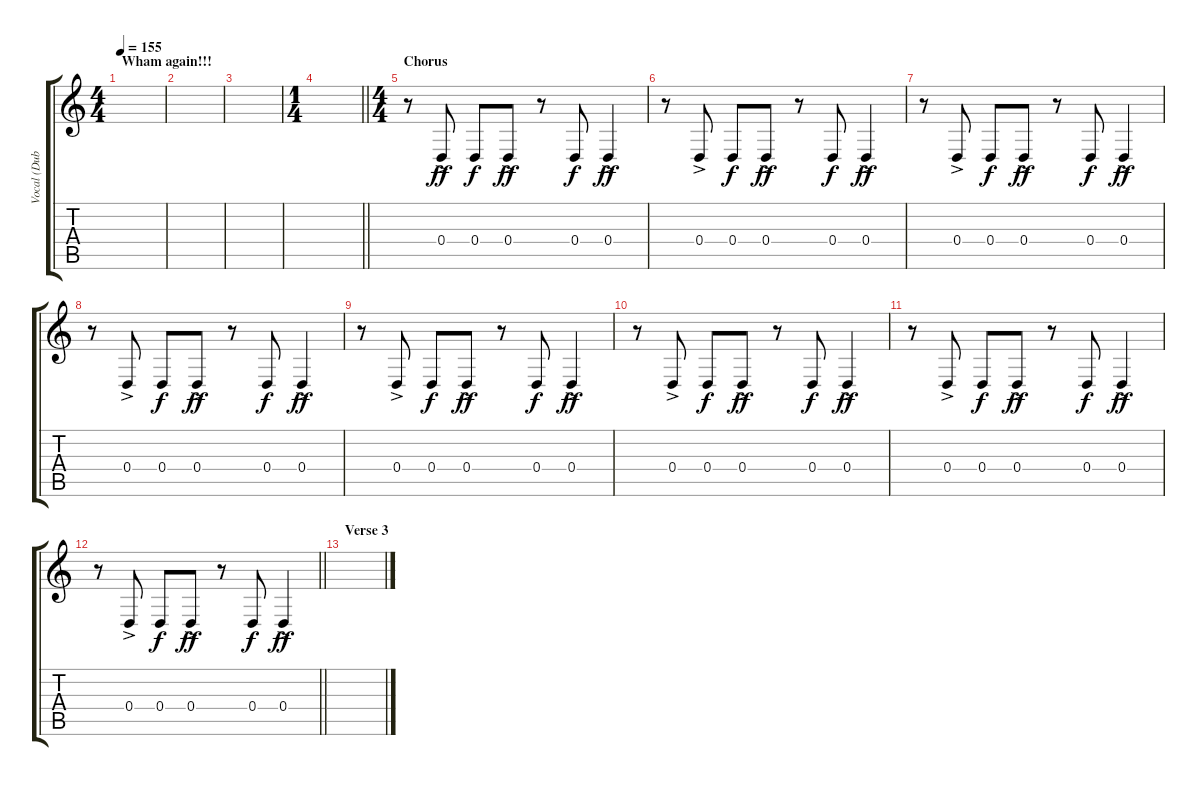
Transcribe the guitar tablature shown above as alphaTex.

\track ("Vocal (Dub + back vocals)" "Vocal (Dub") {instrument trumpet}
\staff {score tabs}
\tuning (E4 B3 G3 D3 A2 E2) {hide}
\ts (4 4)
\section ("" "Wham again!!!")
\tempo 155
\clef g2
\ks c
|
|
|
\ts (1 4)
\barLineRight lightlight
|
\ts (4 4)
\section ("" "Chorus")
r.8 0.4{ac}.8{dy ff} 0.4.8{dy f} 0.4{ac}.8{dy ff} r.8 0.4.8{dy f} 0.4{ac}.4{dy ff} |
r.8 0.4{ac}.8 0.4.8{dy f} 0.4{ac}.8{dy ff} r.8 0.4.8{dy f} 0.4{ac}.4{dy ff} |
r.8 0.4{ac}.8 0.4.8{dy f} 0.4{ac}.8{dy ff} r.8 0.4.8{dy f} 0.4{ac}.4{dy ff} |
r.8 0.4{ac}.8 0.4.8{dy f} 0.4{ac}.8{dy ff} r.8 0.4.8{dy f} 0.4{ac}.4{dy ff} |
r.8 0.4{ac}.8 0.4.8{dy f} 0.4{ac}.8{dy ff} r.8 0.4.8{dy f} 0.4{ac}.4{dy ff} |
r.8 0.4{ac}.8 0.4.8{dy f} 0.4{ac}.8{dy ff} r.8 0.4.8{dy f} 0.4{ac}.4{dy ff} |
r.8 0.4{ac}.8 0.4.8{dy f} 0.4{ac}.8{dy ff} r.8 0.4.8{dy f} 0.4{ac}.4{dy ff} |
\barLineRight lightlight
r.8 0.4{ac}.8 0.4.8{dy f} 0.4{ac}.8{dy ff} r.8 0.4.8{dy f} 0.4{ac}.4{dy ff} |
\section ("" "Verse 3")
